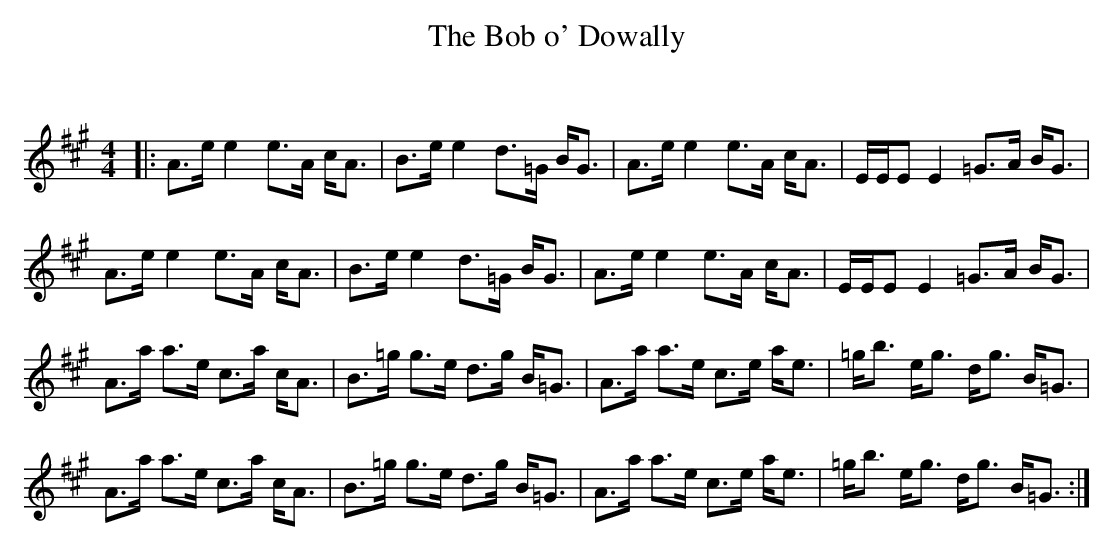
X:1
T: The Bob o' Dowally
C:
Q:128
K:A
M:4/4
L:1/16
|:A3e e4 e3A cA3|B3e e4 d3=G BG3|A3e e4 e3A cA3|EEE2 E4 =G3A BG3|
A3e e4 e3A cA3|B3e e4 d3=G BG3|A3e e4 e3A cA3|EEE2 E4 =G3A BG3|
A3a a3e c3a cA3|B3=g g3e d3g B=G3|A3a a3e c3e ae3|=gb3 eg3 dg3 B=G3|
A3a a3e c3a cA3|B3=g g3e d3g B=G3|A3a a3e c3e ae3|=gb3 eg3 dg3 B=G3:|
